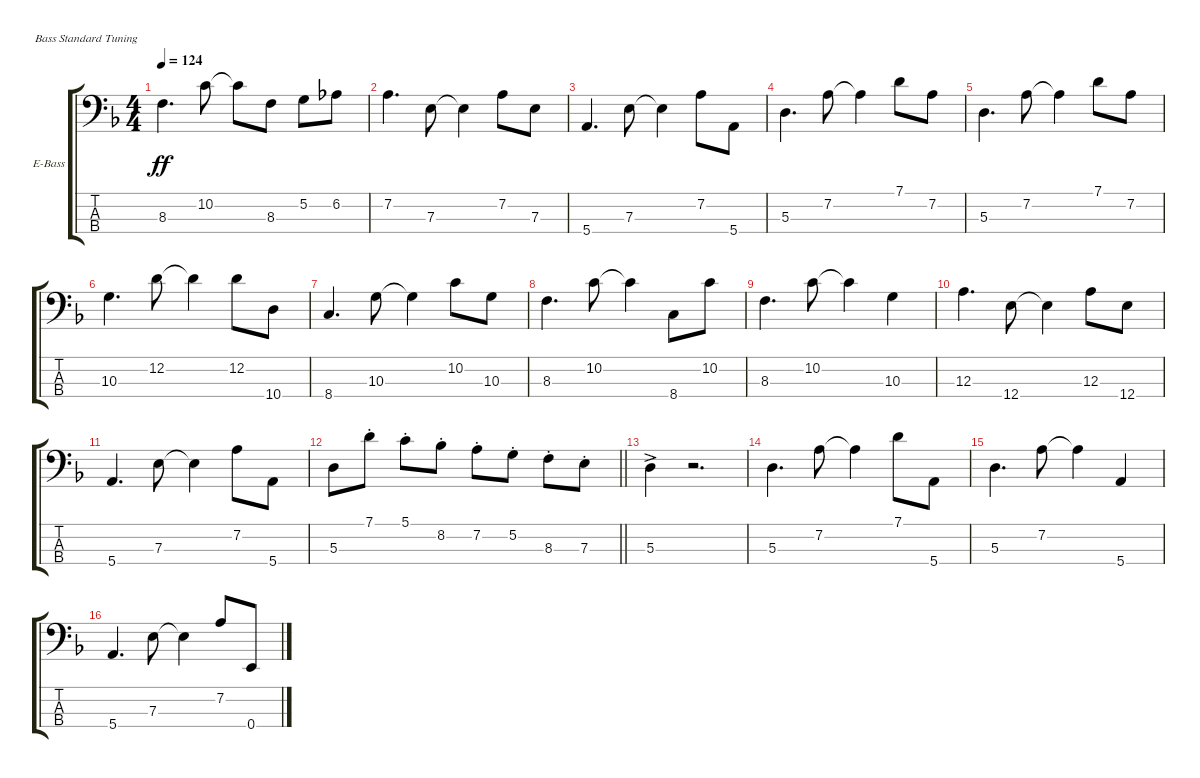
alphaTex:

\bracketExtendMode groupsimilarinstruments
\firstSystemTrackNameOrientation horizontal
\otherSystemsTrackNameOrientation horizontal
\track ("Electric Bass" "E-Bass") {instrument electricbassfinger}
\staff {score tabs}
\tuning (G2 D2 A1 E1)
\ts (4 4)
\tempo 124
\clef f4
\scale
0.333333
\ks dminor
8.3.4{d dy ff} 10.2.8 10.2{t}.8 8.3.8 5.2.8 6.2.8 |
\scale
0.333333 7.2.4{d} 7.3.8 7.3{t}.4 7.2.8 7.3.8 |
\scale
0.333333 5.4.4{d} 7.3.8 7.3{t}.4 7.2.8 5.4.8 |
\scale
0.333333 5.3.4{d} 7.2.8 7.2{t}.4 7.1.8 7.2.8 |
\scale
0.333333 5.3.4{d} 7.2.8 7.2{t}.4 7.1.8 7.2.8 |
\scale
0.333333 10.3.4{d} 12.2.8 12.2{t}.4 12.2.8 10.4.8 |
\scale
0.333333 8.4.4{d} 10.3.8 10.3{t}.4 10.2.8 10.3.8 |
\scale
0.333333 8.3.4{d} 10.2.8 10.2{t}.4 8.4.8 10.2.8 |
\scale
0.333333 8.3.4{d} 10.2.8 10.2{t}.4 10.3.4 |
\scale
0.333333 12.3.4{d} 12.4.8 12.4{t}.4 12.3.8 12.4.8 |
\scale
0.333333 5.4.4{d} 7.3.8 7.3{t}.4 7.2.8 5.4.8 |
\scale
0.333333
\barLineRight lightlight
5.3.8 7.1{st}.8 5.1{st}.8 8.2{st}.8 7.2{st}.8 5.2{st}.8 8.3{st}.8 7.3{st}.8 |
\scale
0.333333 5.3{ac}.4 r.2{d} |
\scale
0.333333 5.3.4{d} 7.2.8 7.2{t}.4 7.1.8 5.4.8 |
\scale
0.333333 5.3.4{d} 7.2.8 7.2{t}.4 5.4.4 |
\scale
0.333333 5.4.4{d} 7.3.8 7.3{t}.4 7.2.8 0.4.8
